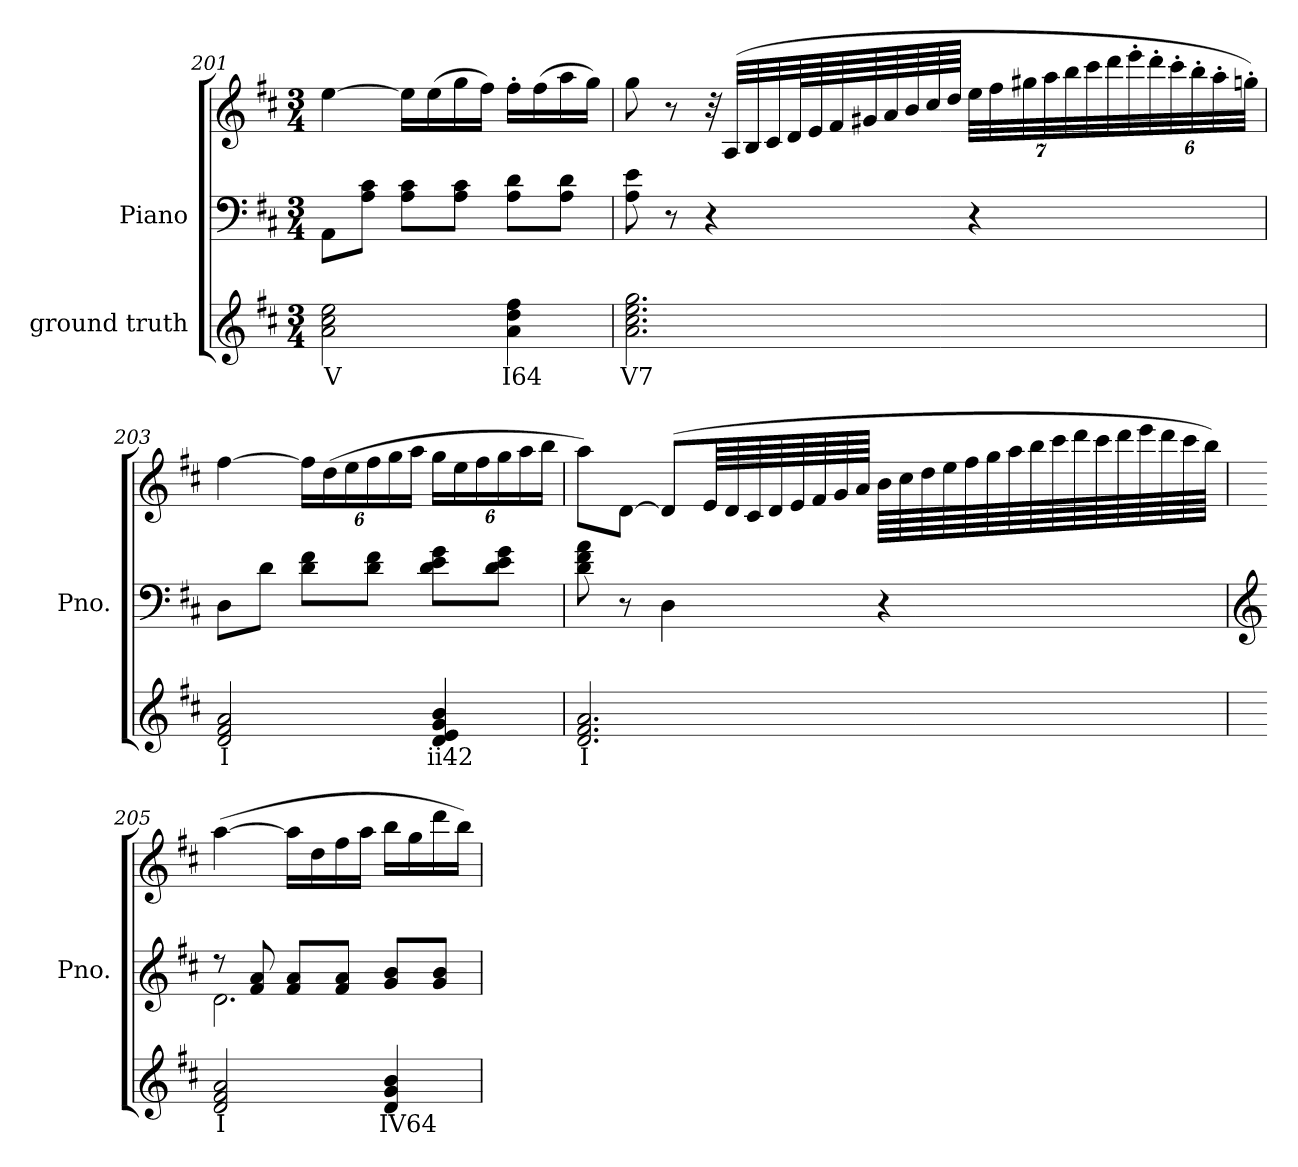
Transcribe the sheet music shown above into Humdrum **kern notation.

**kern	**text	**kern	**kern
*part2	*part2	*part1	*part1
*staff3	*staff3	*staff2	*staff1
*I"ground truth	*	*I"Piano	*
*	*	*I'Pno.	*
!!LO:LB:g=z
*	*	*clefF4	*clefG2
*k[f#c#]	*	*k[f#c#]	*k[f#c#]
*D:	*	*D:	*D:
*M3/4	*	*M3/4	*M3/4
=201	=201	=201	=201
2a 2cc# 2ee	V	8AA\L	[4ee\
.	.	8A\ 8c#\J	.
.	.	8A\ 8c#\L	16ee\LL]
.	.	.	(>16ee\
.	.	8A\ 8c#\J	16gg\
.	.	.	16ff#\JJ)
4a 4dd 4ff#	I64	8A\ 8d\L	16ff#'\LL
.	.	.	(>16ff#\
.	.	8A\ 8d\J	16aa\
.	.	.	16gg\JJ)
=202	=202	=202	=202
2.a 2.cc# 2.ee 2.gg	V7	8A\ 8e\	8gg\
.	.	8r	8r
.	.	4r	32r
.	.	.	(>32A/LLL
.	.	.	32B/
.	.	.	32c#/
.	.	.	64d/L
.	.	.	64e/
.	.	.	64f#/
.	.	.	64g#X/
.	.	.	64a/
.	.	.	64b/
.	.	.	64cc#/
.	.	.	64dd/JJJJ
*	*	*	*Xbrackettup
.	.	4r	56ee\LLL
.	.	.	56ff#\
.	.	.	56gg#X\
.	.	.	56aa\
.	.	.	56bb\
.	.	.	56ccc#\
.	.	.	56ddd\
.	.	.	48eee'\
.	.	.	48ddd'\
.	.	.	48ccc#'\
.	.	.	48bb'\
.	.	.	48aa'\
.	.	.	48ggn'\JJJ)
!!LO:LB:g=z
=203	=203	=203	=203
2d 2f# 2a	I	8D\L	[4ff#\
.	.	8d\J	.
.	.	8d\ 8f#\L	24ff#\LL]
.	.	.	(>24dd\
.	.	.	24ee\
.	.	8d\ 8f#\J	24ff#\
.	.	.	24gg\
.	.	.	24aa\JJ
4d 4e 4g 4b	ii42	8d\ 8e\ 8g\L	24gg\LL
.	.	.	24ee\
.	.	.	24ff#\
.	.	8d\ 8e\ 8g\J	24gg\
.	.	.	24aa\
.	.	.	24bb\JJ
=204	=204	=204	=204
2.d 2.f# 2.a	I	8d\ 8f#\ 8a\	8aa\L)
.	.	8r	[8d\J
.	.	4D\	(>8d/L]
.	.	.	64e/LLL
.	.	.	64d/
.	.	.	64c#/
.	.	.	64d/
.	.	.	64e/
.	.	.	64f#/
.	.	.	64g/
.	.	.	64a/JJJJ
.	.	4r	64b\LLLL
.	.	.	64cc#\
.	.	.	64dd\
.	.	.	64ee\
.	.	.	64ff#\
.	.	.	64gg\
.	.	.	64aa\
.	.	.	64bb\
.	.	.	64ccc#\
.	.	.	64ddd\
.	.	.	64ccc#\
.	.	.	64ddd\
.	.	.	64eee\
.	.	.	64ddd\
.	.	.	64ccc#\
.	.	.	64bb\JJJJ)
!!LO:LB:g=z
=205	=205	=205	=205
*	*	*clefG2	*
*	*	*^	*
2d 2f# 2a	I	8r	2.d\	(>[4aa\
.	.	8f#/ 8a/	.	.
.	.	8f#/ 8a/L	.	16aa\LL]
.	.	.	.	16dd\
.	.	8f#/ 8a/J	.	16ff#\
.	.	.	.	16aa\JJ
4d 4g 4b	IV64	8g/ 8b/L	.	16bb\LL
.	.	.	.	16gg\
.	.	8g/ 8b/J	.	16ddd\
.	.	.	.	16bb\JJ)
*	*	*v	*v	*
=	=	=	=
*-	*-	*-	*-
